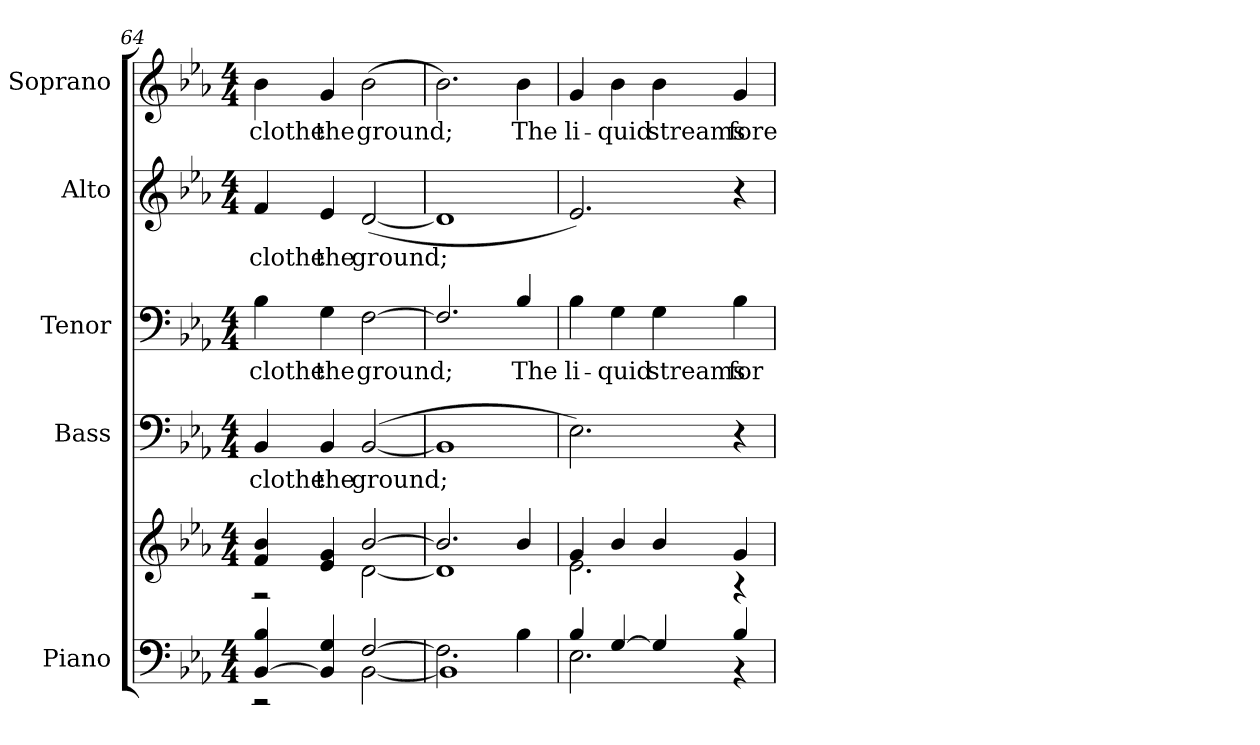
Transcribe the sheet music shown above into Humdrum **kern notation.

**kern	**kern	**kern	**text	**kern	**text	**kern	**text	**kern	**text
*part5	*part5	*part4	*part4	*part3	*part3	*part2	*part2	*part1	*part1
*staff6	*staff5	*staff4	*staff4	*staff3	*staff3	*staff2	*staff2	*staff1	*staff1
*I"Piano	*	*I"Bass	*	*I"Tenor	*	*I"Alto	*	*I"Soprano	*
*I'Pno.	*	*I'B.	*	*I'T.	*	*I'A.	*	*I'S.	*
*clefF4	*clefG2	*clefF4	*	*clefF4	*	*clefG2	*	*clefG2	*
*k[b-e-a-]	*k[b-e-a-]	*k[b-e-a-]	*	*k[b-e-a-]	*	*k[b-e-a-]	*	*k[b-e-a-]	*
*E-:	*E-:	*E-:	*	*E-:	*	*E-:	*	*E-:	*
*M4/4	*M4/4	*M4/4	*	*M4/4	*	*M4/4	*	*M4/4	*
=64	=64	=64	=64	=64	=64	=64	=64	=64	=64
*^	*^	*	*	*	*	*	*	*	*
!	!	!	!	!	!LO:LY:b:color=#000000	!	!	!	!	!	!
!	!	!	!	!	!	!	!LO:LY:b:color=#000000	!	!	!	!
!	!	!	!	!	!	!	!	!	!LO:LY:b:color=#000000	!	!
!	!	!	!	!	!	!	!	!	!	!	!LO:LY:b:color=#000000
[>4BB-i/ 4B-i	2r	4fi/ 4b-i	2r	4BB-i/	clothe	4B-i\	clothe	4fi/	clothe	4b-i\	clothe
!	!	!	!	!	!LO:LY:b:color=#000000	!	!	!	!	!	!
!	!	!	!	!	!	!	!LO:LY:b:color=#000000	!	!	!	!
!	!	!	!	!	!	!	!	!	!LO:LY:b:color=#000000	!	!
!	!	!	!	!	!	!	!	!	!	!	!LO:LY:b:color=#000000
4BB-i/] 4Gi	.	4e-i/ 4gi	.	4BB-i/	the	4Gi\	the	4e-i/	the	4gi/	the
!	!	!	!	!	!LO:LY:b:color=#000000	!	!	!	!	!	!
!	!	!	!	!	!	!	!LO:LY:b:color=#000000	!	!	!	!
!	!	!	!	!	!	!	!	!	!LO:LY:b:color=#000000	!	!
!	!	!	!	!	!	!	!	!	!	!	!LO:LY:b:color=#000000
[>2Fi/	[<2BB-i\	[>2b-i/	[<2di\	([<2BB-i/	ground;	[>2Fi\	ground;	([<2di/	ground;	(2b-i\	ground;
!!LO:PB:g=z
=65	=65	=65	=65	=65	=65	=65	=65	=65	=65	=65	=65
2.Fi\]	1BB-i]	2.b-i/]	1di]	1BB-i]	.	2.Fi/]	.	1di]	.	2.b-i\)	.
!	!	!	!	!	!	!	!LO:LY:b:color=#000000	!	!	!	!
!	!	!	!	!	!	!	!	!	!	!	!LO:LY:b:color=#000000
4B-i\	.	4b-i/	.	.	.	4B-i/	The	.	.	4b-i\	The
=66	=66	=66	=66	=66	=66	=66	=66	=66	=66	=66	=66
!	!	!	!	!	!	!	!LO:LY:b:color=#000000	!	!	!	!
!	!	!	!	!	!	!	!	!	!	!	!LO:LY:b:color=#000000
4B-i/	2.E-i\	4gi/	2.e-i\	2.E-i\)	.	4B-i\	li-	2.e-i/)	.	4gi/	li-
!	!	!	!	!	!	!	!LO:LY:b:color=#000000	!	!	!	!
!	!	!	!	!	!	!	!	!	!	!	!LO:LY:b:color=#000000
[>4Gi/	.	4b-i/	.	.	.	4Gi\	-quid	.	.	4b-i\	-quid
!	!	!	!	!	!	!	!LO:LY:b:color=#000000	!	!	!	!
!	!	!	!	!	!	!	!	!	!	!	!LO:LY:b:color=#000000
4Gi/]	.	4b-i/	.	.	.	4Gi\	streams	.	.	4b-i\	streams
!	!	!	!	!	!	!	!LO:LY:b:color=#000000	!	!	!	!
!	!	!	!	!	!	!	!	!	!	!	!LO:LY:b:color=#000000
4B-i/	4r	4gi/	4r	4r	.	4B-i\	for-	4r	.	4gi/	fore
*v	*v	*	*	*	*	*	*	*	*	*	*
*	*v	*v	*	*	*	*	*	*	*	*
=	=	=	=	=	=	=	=	=	=
*-	*-	*-	*-	*-	*-	*-	*-	*-	*-
